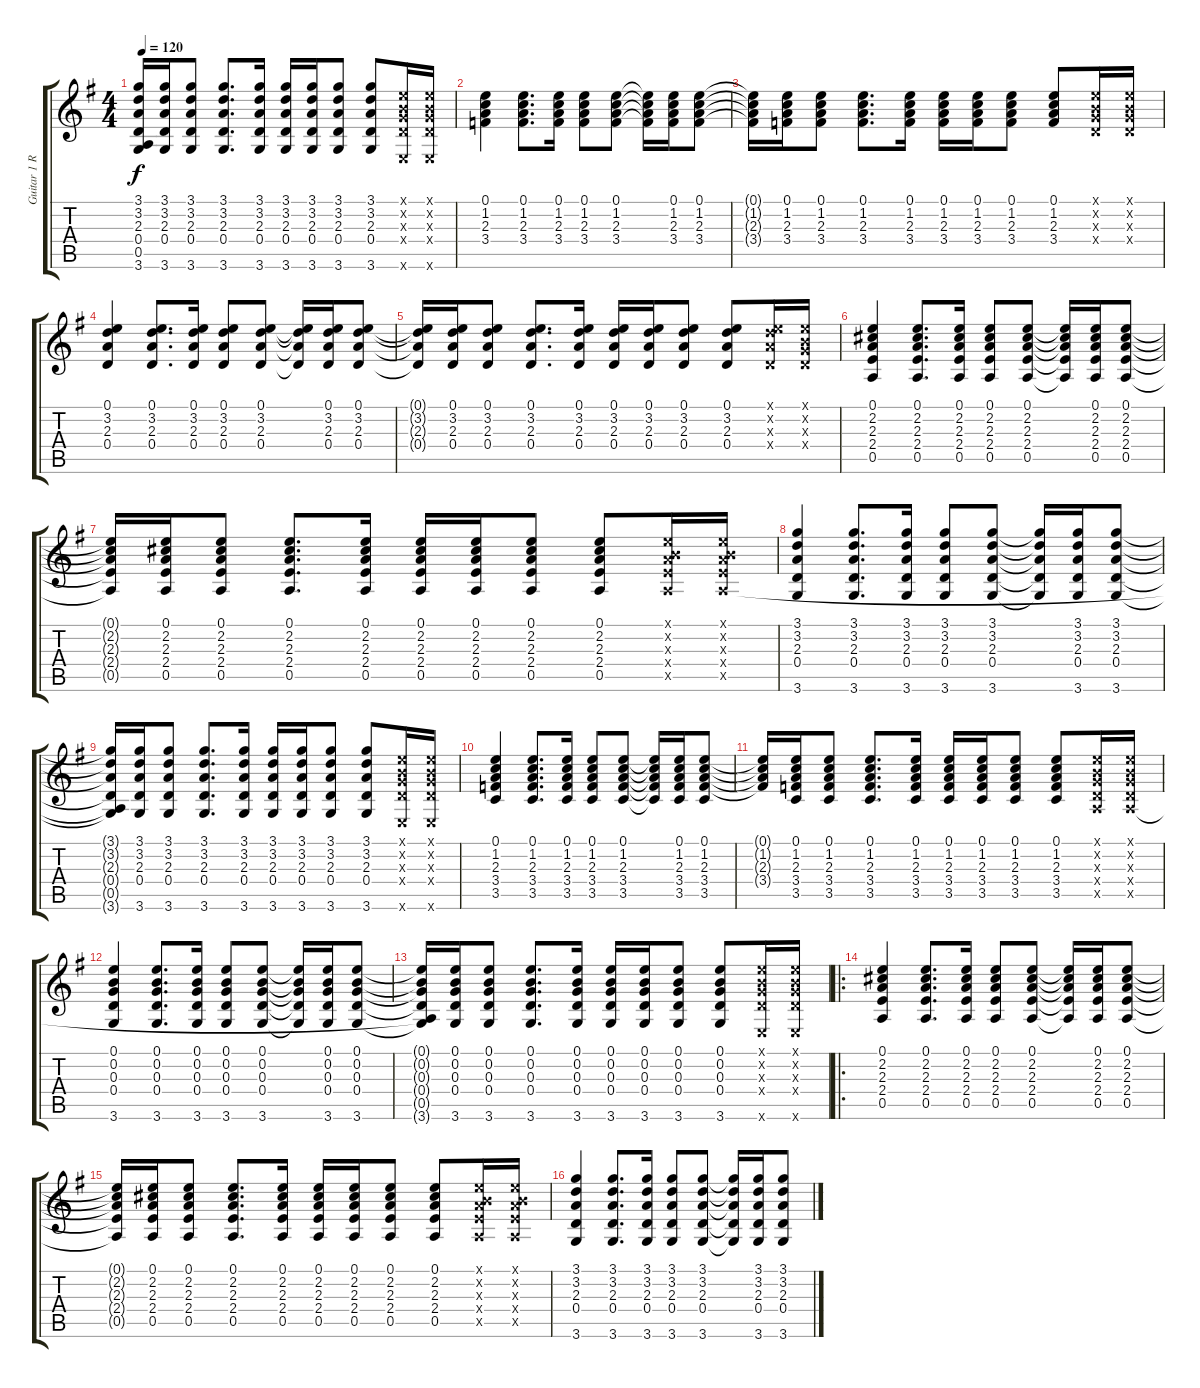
\track ("Guitar 1 R" "Guitar 1 R") {instrument acousticguitarsteel}
\staff {score tabs}
\tuning (E4 B3 G3 D3 A2 E2) {hide}
\ts (4 4)
\tempo 120
\clef g2
\ks g
(3.1{t} 3.2{t} 2.3{t} 0.4{t} 0.5{t} 3.6{t}).16{dy f} (3.1 3.2 2.3 0.4 3.6).16 (3.1 3.2 2.3 0.4 3.6).8 (3.1 3.2 2.3 0.4 3.6).8{d} (3.1 3.2 2.3 0.4 3.6).16 (3.1 3.2 2.3 0.4 3.6).16 (3.1 3.2 2.3 0.4 3.6).16 (3.1 3.2 2.3 0.4 3.6).8 (3.1 3.2 2.3 0.4 3.6).8 (0.1{x} 0.2{x} 0.3{x} 0.4{x} 0.6{x}).16 (0.1{x} 0.2{x} 0.3{x} 0.4{x} 0.6{x}).16 |
(0.1 1.2 2.3 3.4).4 (0.1 1.2 2.3 3.4).8{d} (0.1 1.2 2.3 3.4).16 (0.1 1.2 2.3 3.4).8 (0.1 1.2 2.3 3.4).8 (0.1{t} 1.2{t} 2.3{t} 3.4{t}).16 (0.1 1.2 2.3 3.4).16 (0.1 1.2 2.3 3.4).8 |
(0.1{t} 1.2{t} 2.3{t} 3.4{t}).16 (0.1 1.2 2.3 3.4).16 (0.1 1.2 2.3 3.4).8 (0.1 1.2 2.3 3.4).8{d} (0.1 1.2 2.3 3.4).16 (0.1 1.2 2.3 3.4).16 (0.1 1.2 2.3 3.4).16 (0.1 1.2 2.3 3.4).8 (0.1 1.2 2.3 3.4).8 (0.1{x} 0.2{x} 0.3{x} 0.4{x}).16 (0.1{x} 0.2{x} 0.3{x} 0.4{x}).16 |
(0.1 3.2 2.3 0.4).4 (0.1 3.2 2.3 0.4).8{d} (0.1 3.2 2.3 0.4).16 (0.1 3.2 2.3 0.4).8 (0.1 3.2 2.3 0.4).8 (0.1{t} 3.2{t} 2.3{t} 0.4{t}).16 (0.1 3.2 2.3 0.4).16 (0.1 3.2 2.3 0.4).8 |
(0.1{t} 3.2{t} 2.3{t} 0.4{t}).16 (0.1 3.2 2.3 0.4).16 (0.1 3.2 2.3 0.4).8 (0.1 3.2 2.3 0.4).8{d} (0.1 3.2 2.3 0.4).16 (0.1 3.2 2.3 0.4).16 (0.1 3.2 2.3 0.4).16 (0.1 3.2 2.3 0.4).8 (0.1 3.2 2.3 0.4).8 (0.1{x} 3.2{x} 2.3{x} 0.4{x}).16 (0.1{x} 0.2{x} 0.3{x} 0.4{x}).16 |
(0.1 2.2 2.3 2.4 0.5).4 (0.1 2.2 2.3 2.4 0.5).8{d} (0.1 2.2 2.3 2.4 0.5).16 (0.1 2.2 2.3 2.4 0.5).8 (0.1 2.2 2.3 2.4 0.5).8 (0.1{t} 2.2{t} 2.3{t} 2.4{t} 0.5{t}).16 (0.1 2.2 2.3 2.4 0.5).16 (0.1 2.2 2.3 2.4 0.5).8 |
(0.1{t} 2.2{t} 2.3{t} 2.4{t} 0.5{t}).16 (0.1 2.2 2.3 2.4 0.5).16 (0.1 2.2 2.3 2.4 0.5).8 (0.1 2.2 2.3 2.4 0.5).8{d} (0.1 2.2 2.3 2.4 0.5).16 (0.1 2.2 2.3 2.4 0.5).16 (0.1 2.2 2.3 2.4 0.5).16 (0.1 2.2 2.3 2.4 0.5).8 (0.1 2.2 2.3 2.4 0.5).8 (0.1{x} 0.2{x} 2.3{x} 2.4{x} 0.5{x}).16 (0.1{x} 0.2{x} 2.3{x} 2.4{x} 0.5{x}).16 |
(3.1 3.2 2.3 0.4 3.6).4 (3.1 3.2 2.3 0.4 3.6).8{d} (3.1 3.2 2.3 0.4 3.6).16 (3.1 3.2 2.3 0.4 3.6).8 (3.1 3.2 2.3 0.4 3.6).8 (3.1{t} 3.2{t} 2.3{t} 0.4{t} 3.6{t}).16 (3.1 3.2 2.3 0.4 3.6).16 (3.1 3.2 2.3 0.4 3.6).8 |
(3.1{t} 3.2{t} 2.3{t} 0.4{t} 0.5{t} 3.6{t}).16 (3.1 3.2 2.3 0.4 3.6).16 (3.1 3.2 2.3 0.4 3.6).8 (3.1 3.2 2.3 0.4 3.6).8{d} (3.1 3.2 2.3 0.4 3.6).16 (3.1 3.2 2.3 0.4 3.6).16 (3.1 3.2 2.3 0.4 3.6).16 (3.1 3.2 2.3 0.4 3.6).8 (3.1 3.2 2.3 0.4 3.6).8 (0.1{x} 0.2{x} 0.3{x} 0.4{x} 0.6{x}).16 (0.1{x} 0.2{x} 0.3{x} 0.4{x} 0.6{x}).16 |
(0.1 1.2 2.3 3.4 3.5).4 (0.1 1.2 2.3 3.4 3.5).8{d} (0.1 1.2 2.3 3.4 3.5).16 (0.1 1.2 2.3 3.4 3.5).8 (0.1 1.2 2.3 3.4 3.5).8 (0.1{t} 1.2{t} 2.3{t} 3.4{t} 3.5{t}).16 (0.1 1.2 2.3 3.4 3.5).16 (0.1 1.2 2.3 3.4 3.5).8 |
(0.1{t} 1.2{t} 2.3{t} 3.4{t}).16 (0.1 1.2 2.3 3.4 3.5).16 (0.1 1.2 2.3 3.4 3.5).8 (0.1 1.2 2.3 3.4 3.5).8{d} (0.1 1.2 2.3 3.4 3.5).16 (0.1 1.2 2.3 3.4 3.5).16 (0.1 1.2 2.3 3.4 3.5).16 (0.1 1.2 2.3 3.4 3.5).8 (0.1 1.2 2.3 3.4 3.5).8 (0.1{x} 0.2{x} 0.3{x} 0.4{x} 0.5{x}).16 (0.1{x} 0.2{x} 0.3{x} 0.4{x} 0.5{x}).16 |
(0.1 0.2 0.3 0.4 3.6).4 (0.1 0.2 0.3 0.4 3.6).8{d} (0.1 0.2 0.3 0.4 3.6).16 (0.1 0.2 0.3 0.4 3.6).8 (0.1 0.2 0.3 0.4 3.6).8 (0.1{t} 0.2{t} 0.3{t} 0.4{t} 3.6{t}).16 (0.1 0.2 0.3 0.4 3.6).16 (0.1 0.2 0.3 0.4 3.6).8 |
(0.1{t} 0.2{t} 0.3{t} 0.4{t} 0.5{t} 3.6{t}).16 (0.1 0.2 0.3 0.4 3.6).16 (0.1 0.2 0.3 0.4 3.6).8 (0.1 0.2 0.3 0.4 3.6).8{d} (0.1 0.2 0.3 0.4 3.6).16 (0.1 0.2 0.3 0.4 3.6).16 (0.1 0.2 0.3 0.4 3.6).16 (0.1 0.2 0.3 0.4 3.6).8 (0.1 0.2 0.3 0.4 3.6).8 (0.1{x} 0.2{x} 0.3{x} 0.4{x} 0.6{x}).16 (0.1{x} 0.2{x} 0.3{x} 0.4{x} 0.6{x}).16 |
\ro
(0.1 2.2 2.3 2.4 0.5).4 (0.1 2.2 2.3 2.4 0.5).8{d} (0.1 2.2 2.3 2.4 0.5).16 (0.1 2.2 2.3 2.4 0.5).8 (0.1 2.2 2.3 2.4 0.5).8 (0.1{t} 2.2{t} 2.3{t} 2.4{t} 0.5{t}).16 (0.1 2.2 2.3 2.4 0.5).16 (0.1 2.2 2.3 2.4 0.5).8 |
(0.1{t} 2.2{t} 2.3{t} 2.4{t} 0.5{t}).16 (0.1 2.2 2.3 2.4 0.5).16 (0.1 2.2 2.3 2.4 0.5).8 (0.1 2.2 2.3 2.4 0.5).8{d} (0.1 2.2 2.3 2.4 0.5).16 (0.1 2.2 2.3 2.4 0.5).16 (0.1 2.2 2.3 2.4 0.5).16 (0.1 2.2 2.3 2.4 0.5).8 (0.1 2.2 2.3 2.4 0.5).8 (0.1{x} 0.2{x} 2.3{x} 2.4{x} 0.5{x}).16 (0.1{x} 0.2{x} 2.3{x} 2.4{x} 0.5{x}).16 |
(3.1 3.2 2.3 0.4 3.6).4 (3.1 3.2 2.3 0.4 3.6).8{d} (3.1 3.2 2.3 0.4 3.6).16 (3.1 3.2 2.3 0.4 3.6).8 (3.1 3.2 2.3 0.4 3.6).8 (3.1{t} 3.2{t} 2.3{t} 0.4{t} 3.6{t}).16 (3.1 3.2 2.3 0.4 3.6).16 (3.1 3.2 2.3 0.4 3.6).8
